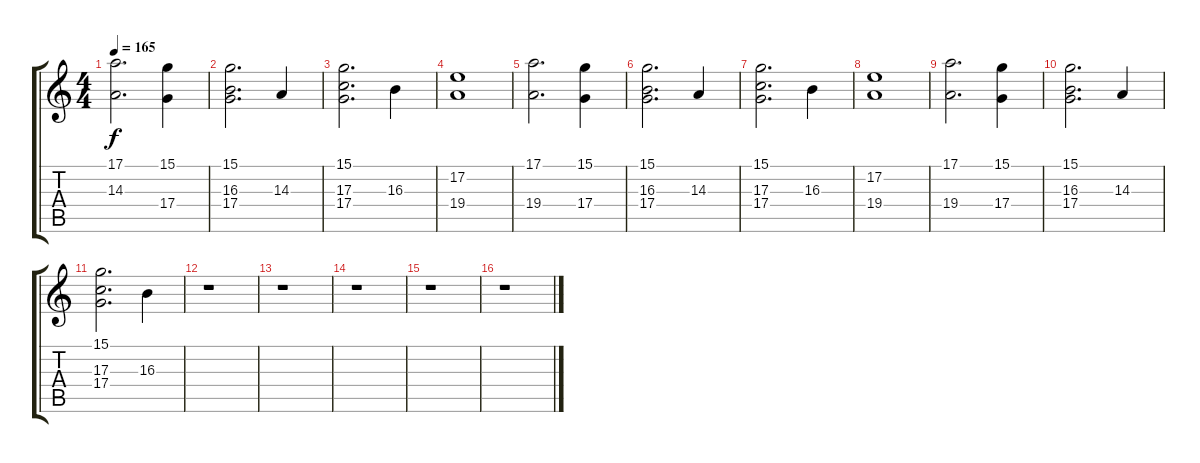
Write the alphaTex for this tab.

\track "" {instrument drawbarorgan}
\staff {score tabs}
\tuning (E4 B3 G3 D3 A2 E2) {hide}
\ts (4 4)
\tempo 165
\clef g2
\ks c
(17.1 14.3).2{d dy f} (15.1 17.4).4 |
(15.1 16.3 17.4).2{d} 14.3.4 |
(15.1 17.3 17.4).2{d} 16.3.4 |
(17.2 19.4).1 |
(17.1 19.4).2{d} (15.1 17.4).4 |
(15.1 16.3 17.4).2{d} 14.3.4 |
(15.1 17.3 17.4).2{d} 16.3.4 |
(17.2 19.4).1 |
(17.1 19.4).2{d} (15.1 17.4).4 |
(15.1 16.3 17.4).2{d} 14.3.4 |
(15.1 17.3 17.4).2{d} 16.3.4 |
r.1 |
r.1 |
r.1 |
r.1 |
r.1
